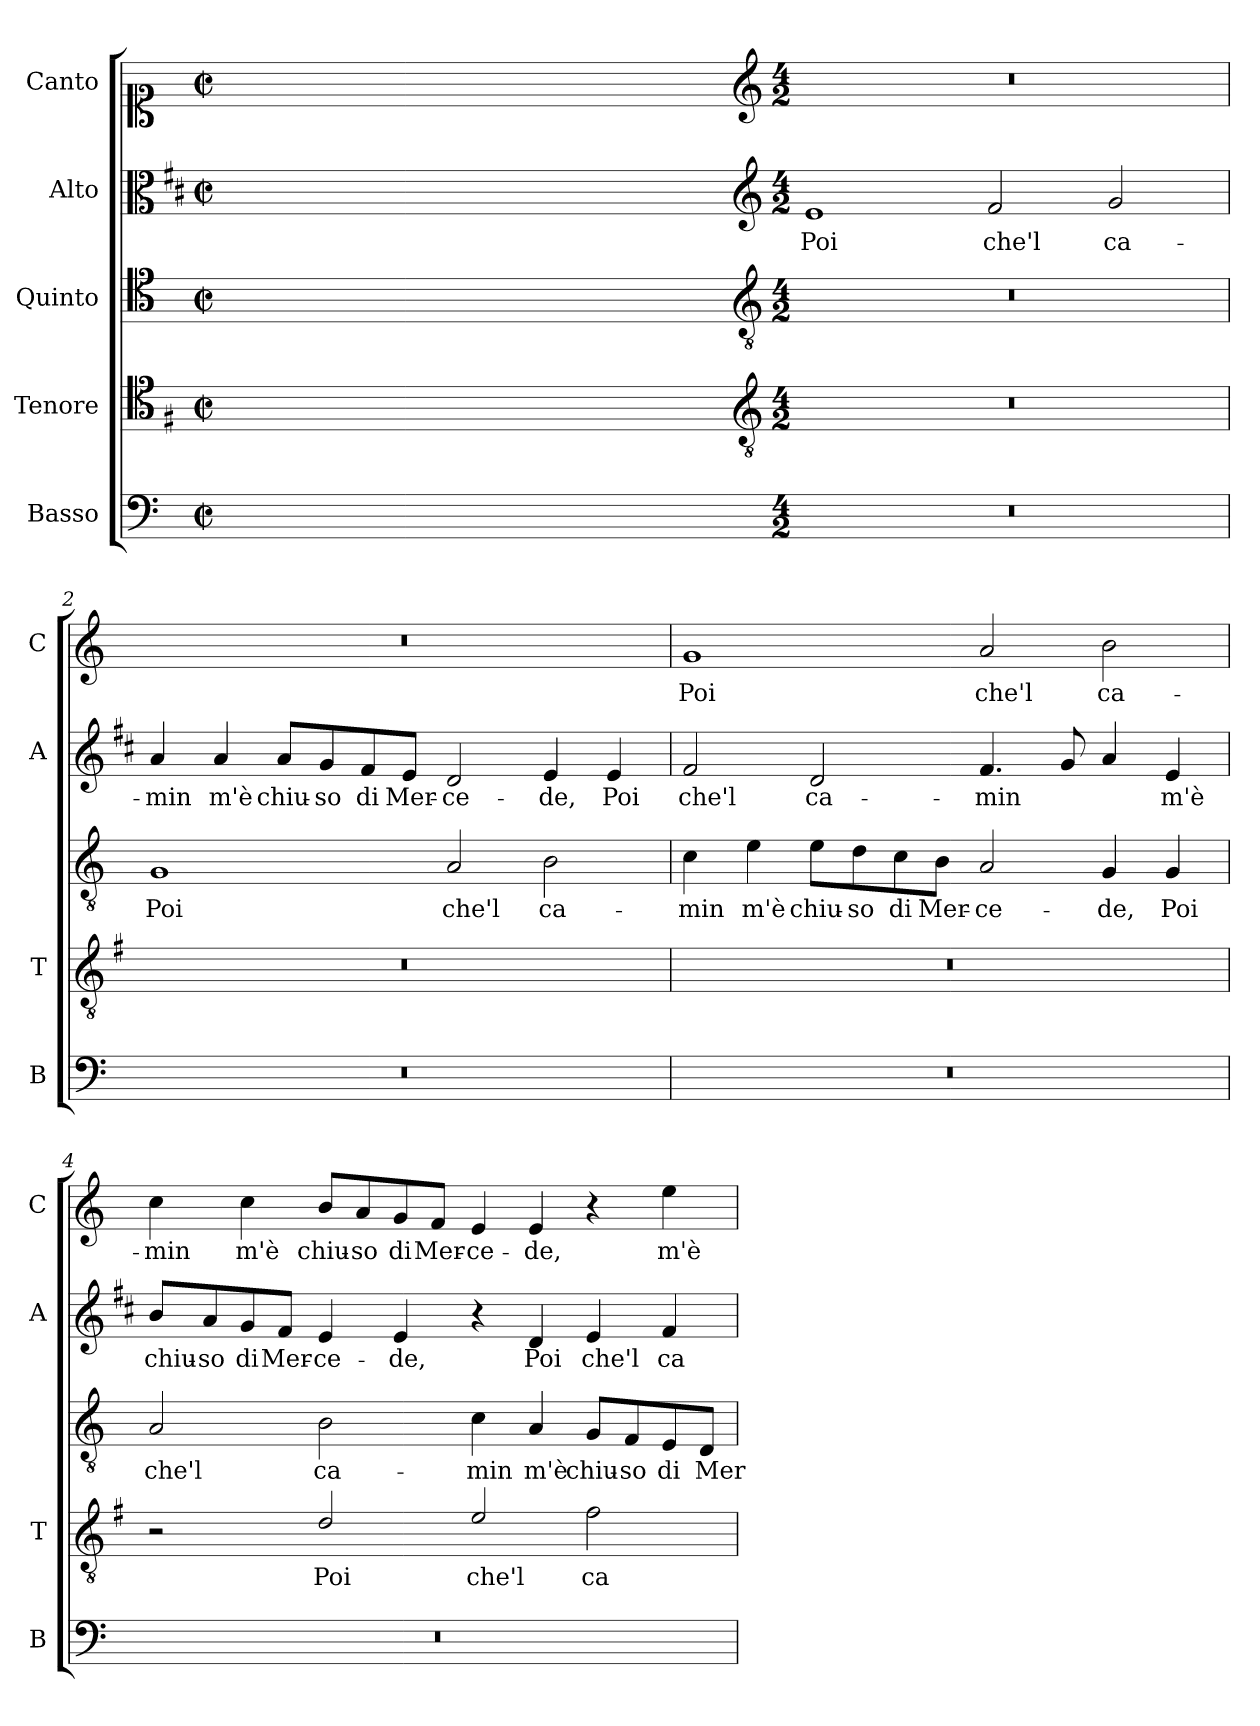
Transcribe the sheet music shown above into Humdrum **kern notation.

**kern	**kern	**text	**kern	**text	**kern	**text	**kern	**text
*part5	*part4	*part4	*part3	*part3	*part2	*part2	*part1	*part1
*staff5	*staff4	*staff4	*staff3	*staff3	*staff2	*staff2	*staff1	*staff1
*I"Basso	*I"Tenore	*	*I"Quinto	*	*I"Alto	*	*I"Canto	*
*I'B	*I'T	*	*	*	*I'A	*	*I'C	*
*clefF4	*clefC4	*	*clefC4	*	*clefC3	*	*clefC1	*
*	*ITrd4c7	*	*	*	*ITrd1c2	*	*	*
*k[]	*k[]	*	*k[]	*	*k[]	*	*k[]	*
*C:	*C:	*	*C:	*	*C:	*	*C:	*
*M2/2	*M2/2	*	*M2/2	*	*M2/2	*	*M2/2	*
*met(c|)	*met(c|)	*	*met(c|)	*	*met(c|)	*	*met(c|)	*
=	=	=	=	=	=	=	=	=
1ryy	1ryy	.	1ryy	.	1ryy	.	1ryy	.
=1X-	=1X-	=1X-	=1X-	=1X-	=1X-	=1X-	=1X-	=1X-
4ryy	4ryy	.	4ryy	.	4ryy	.	4ryy	.
4ryy	4ryy	.	4ryy	.	4ryy	.	4ryy	.
4ryy	4ryy	.	4ryy	.	4ryy	.	4ryy	.
4ryy	4ryy	.	4ryy	.	4ryy	.	4ryy	.
=1-	=1-	=1-	=1-	=1-	=1-	=1-	=1-	=1-
*	*clefGv2	*	*clefGv2	*	*clefG2	*	*clefG2	*
*M4/2	*M4/2	*	*M4/2	*	*M4/2	*	*M4/2	*
!	!	!	!	!	!	!LO:LY:b	!	!
0r	0r	.	0r	.	1d	Poi	0r	.
!	!	!	!	!	!	!LO:LY:b	!	!
.	.	.	.	.	2e/	che'l	.	.
!	!	!	!	!	!	!LO:LY:b	!	!
.	.	.	.	.	2f/	ca-	.	.
=2	=2	=2	=2	=2	=2	=2	=2	=2
!	!	!	!	!LO:LY:b	!	!LO:LY:b	!	!
0r	0r	.	1G	Poi	4g/	-min	0r	.
!	!	!	!	!	!	!LO:LY:b	!	!
.	.	.	.	.	4g/	m'è	.	.
!	!	!	!	!	!	!LO:LY:b	!	!
.	.	.	.	.	8g/L	chiu-	.	.
!	!	!	!	!	!	!LO:LY:b	!	!
.	.	.	.	.	8f/	-so	.	.
!	!	!	!	!	!	!LO:LY:b	!	!
.	.	.	.	.	8e/	di	.	.
!	!	!	!	!	!	!LO:LY:b	!	!
.	.	.	.	.	8d/J	Mer-	.	.
!	!	!	!	!LO:LY:b	!	!LO:LY:b	!	!
.	.	.	2A/	che'l	2c/	-ce-	.	.
!	!	!	!	!LO:LY:b	!	!LO:LY:b	!	!
.	.	.	2B\	ca-	4d/	-de,	.	.
!	!	!	!	!	!	!LO:LY:b	!	!
.	.	.	.	.	4d/	Poi	.	.
=3	=3	=3	=3	=3	=3	=3	=3	=3
!	!	!	!	!LO:LY:b	!	!LO:LY:b	!	!LO:LY:b
0r	0r	.	4c\	-min	2e/	che'l	1g	Poi
!	!	!	!	!LO:LY:b	!	!	!	!
.	.	.	4e\	m'è	.	.	.	.
!	!	!	!	!LO:LY:b	!	!LO:LY:b	!	!
.	.	.	8e\L	chiu-	2c/	ca-	.	.
!	!	!	!	!LO:LY:b	!	!	!	!
.	.	.	8d\	-so	.	.	.	.
!	!	!	!	!LO:LY:b	!	!	!	!
.	.	.	8c\	di	.	.	.	.
!	!	!	!	!LO:LY:b	!	!	!	!
.	.	.	8B\J	Mer-	.	.	.	.
!	!	!	!	!LO:LY:b	!	!LO:LY:b	!	!LO:LY:b
.	.	.	2A/	-ce-	4.e/	-min	2a/	che'l
.	.	.	.	.	8f/	.	.	.
!	!	!	!	!LO:LY:b	!	!	!	!LO:LY:b
.	.	.	4G/	-de,	4g/	.	2b\	ca-
!	!	!	!	!LO:LY:b	!	!LO:LY:b	!	!
.	.	.	4G/	Poi	4d/	m'è	.	.
!!LO:LB:g=z
=4	=4	=4	=4	=4	=4	=4	=4	=4
!	!	!	!	!LO:LY:b	!	!LO:LY:b	!	!LO:LY:b
0r	2r	.	2A/	che'l	8a/L	chiu-	4cc\	-min
!	!	!	!	!	!	!LO:LY:b	!	!
.	.	.	.	.	8g/	-so	.	.
!	!	!	!	!	!	!LO:LY:b	!	!LO:LY:b
.	.	.	.	.	8f/	di	4cc\	m'è
!	!	!	!	!	!	!LO:LY:b	!	!
.	.	.	.	.	8e/J	Mer-	.	.
!	!	!LO:LY:b	!	!LO:LY:b	!	!LO:LY:b	!	!LO:LY:b
.	2G/	Poi	2B\	ca-	4d/	-ce-	8b/L	chiu-
!	!	!	!	!	!	!	!	!LO:LY:b
.	.	.	.	.	.	.	8a/	-so
!	!	!	!	!	!	!LO:LY:b	!	!LO:LY:b
.	.	.	.	.	4d/	-de,	8g/	di
!	!	!	!	!	!	!	!	!LO:LY:b
.	.	.	.	.	.	.	8f/J	Mer-
!	!	!LO:LY:b	!	!LO:LY:b	!	!	!	!LO:LY:b
.	2A/	che'l	4c\	-min	4r	.	4e/	-ce-
!	!	!	!	!LO:LY:b	!	!LO:LY:b	!	!LO:LY:b
.	.	.	4A/	m'è	4c/	Poi	4e/	-de,
!	!	!LO:LY:b	!	!LO:LY:b	!	!LO:LY:b	!	!
.	2B\	ca-	8G/L	chiu-	4d/	che'l	4r	.
!	!	!	!	!LO:LY:b	!	!	!	!
.	.	.	8F/	-so	.	.	.	.
!	!	!	!	!LO:LY:b	!	!LO:LY:b	!	!LO:LY:b
.	.	.	8E/	di	4e/	ca-	4ee\	m'è
!	!	!	!	!LO:LY:b	!	!	!	!
.	.	.	8D/J	Mer-	.	.	.	.
=	=	=	=	=	=	=	=	=
*-	*-	*-	*-	*-	*-	*-	*-	*-
